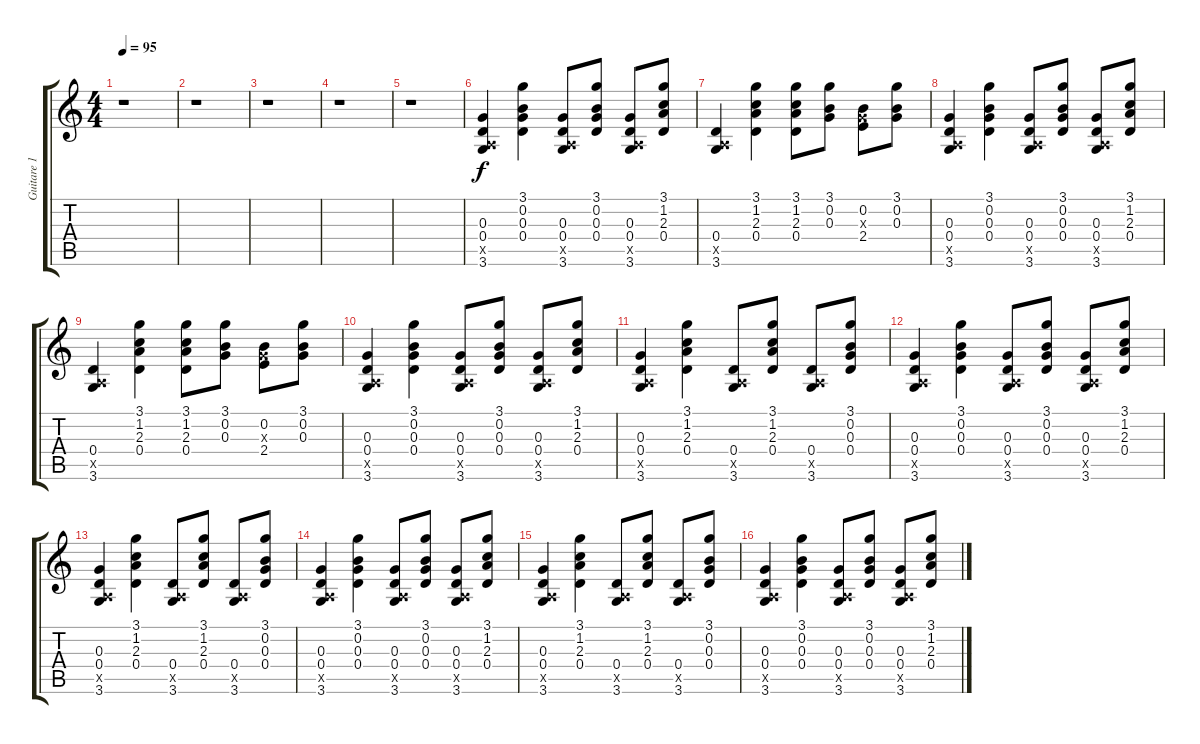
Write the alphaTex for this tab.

\track ("Guitare 1" "Guitare 1") {instrument overdrivenguitar}
\staff {score tabs}
\tuning (E4 B3 G3 D3 A2 E2) {hide}
\ts (4 4)
\tempo 95
\clef g2
\ks c
r.1{dy f} |
r.1 |
r.1 |
r.1 |
r.1 |
(0.3 0.4 0.5{x} 3.6).4 (3.1 0.2 0.3 0.4).4 (0.3 0.4 0.5{x} 3.6).8 (3.1 0.2 0.3 0.4).8 (0.3 0.4 0.5{x} 3.6).8 (3.1 1.2 2.3 0.4).8 |
(0.4 0.5{x} 3.6).4 (3.1 1.2 2.3 0.4).4 (3.1 1.2 2.3 0.4).8 (3.1 0.2 0.3).8 (0.2 0.3{x} 2.4).8 (3.1 0.2 0.3).8 |
(0.3 0.4 0.5{x} 3.6).4 (3.1 0.2 0.3 0.4).4 (0.3 0.4 0.5{x} 3.6).8 (3.1 0.2 0.3 0.4).8 (0.3 0.4 0.5{x} 3.6).8 (3.1 1.2 2.3 0.4).8 |
(0.4 0.5{x} 3.6).4 (3.1 1.2 2.3 0.4).4 (3.1 1.2 2.3 0.4).8 (3.1 0.2 0.3).8 (0.2 0.3{x} 2.4).8 (3.1 0.2 0.3).8 |
(0.3 0.4 0.5{x} 3.6).4 (3.1 0.2 0.3 0.4).4 (0.3 0.4 0.5{x} 3.6).8 (3.1 0.2 0.3 0.4).8 (0.3 0.4 0.5{x} 3.6).8 (3.1 1.2 2.3 0.4).8 |
(0.3 0.4 0.5{x} 3.6).4 (3.1 1.2 2.3 0.4).4 (0.4 0.5{x} 3.6).8 (3.1 1.2 2.3 0.4).8 (0.4 0.5{x} 3.6).8 (3.1 0.2 0.3 0.4).8 |
(0.3 0.4 0.5{x} 3.6).4 (3.1 0.2 0.3 0.4).4 (0.3 0.4 0.5{x} 3.6).8 (3.1 0.2 0.3 0.4).8 (0.3 0.4 0.5{x} 3.6).8 (3.1 1.2 2.3 0.4).8 |
(0.3 0.4 0.5{x} 3.6).4 (3.1 1.2 2.3 0.4).4 (0.4 0.5{x} 3.6).8 (3.1 1.2 2.3 0.4).8 (0.4 0.5{x} 3.6).8 (3.1 0.2 0.3 0.4).8 |
(0.3 0.4 0.5{x} 3.6).4 (3.1 0.2 0.3 0.4).4 (0.3 0.4 0.5{x} 3.6).8 (3.1 0.2 0.3 0.4).8 (0.3 0.4 0.5{x} 3.6).8 (3.1 1.2 2.3 0.4).8 |
(0.3 0.4 0.5{x} 3.6).4 (3.1 1.2 2.3 0.4).4 (0.4 0.5{x} 3.6).8 (3.1 1.2 2.3 0.4).8 (0.4 0.5{x} 3.6).8 (3.1 0.2 0.3 0.4).8 |
(0.3 0.4 0.5{x} 3.6).4 (3.1 0.2 0.3 0.4).4 (0.3 0.4 0.5{x} 3.6).8 (3.1 0.2 0.3 0.4).8 (0.3 0.4 0.5{x} 3.6).8 (3.1 1.2 2.3 0.4).8
